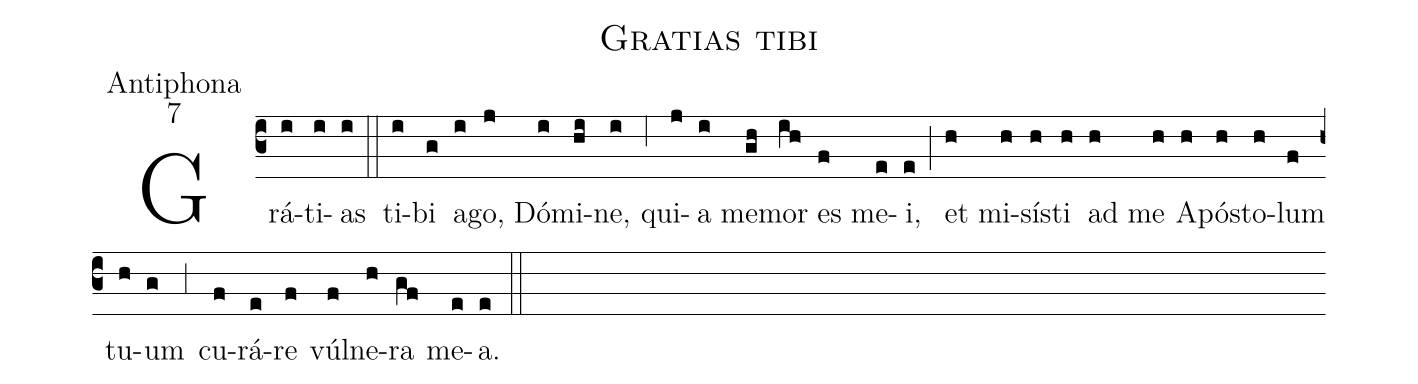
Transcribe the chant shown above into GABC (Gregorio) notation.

name:Gratias tibi;
office-part:Antiphona;
mode:7;
%%
(c3) Grá(i)ti(i)as(i) (::) ti(i)bi(g) a(i)go,(j) Dó(i)mi(hi)ne,(i) (;6) qui(j)a(i) me(gh)mor(ih) es(f) me(e)i,(e) (;) et(h) mi(h)sí(h)sti(h) ad(h) me(h) A(h)pó(h)sto(h)lum(f) tu(h)um(g) (;3) cu(f)rá(e)re(f) vúl(f)ne(h)ra(gf) me(e)a.(e) (::)
